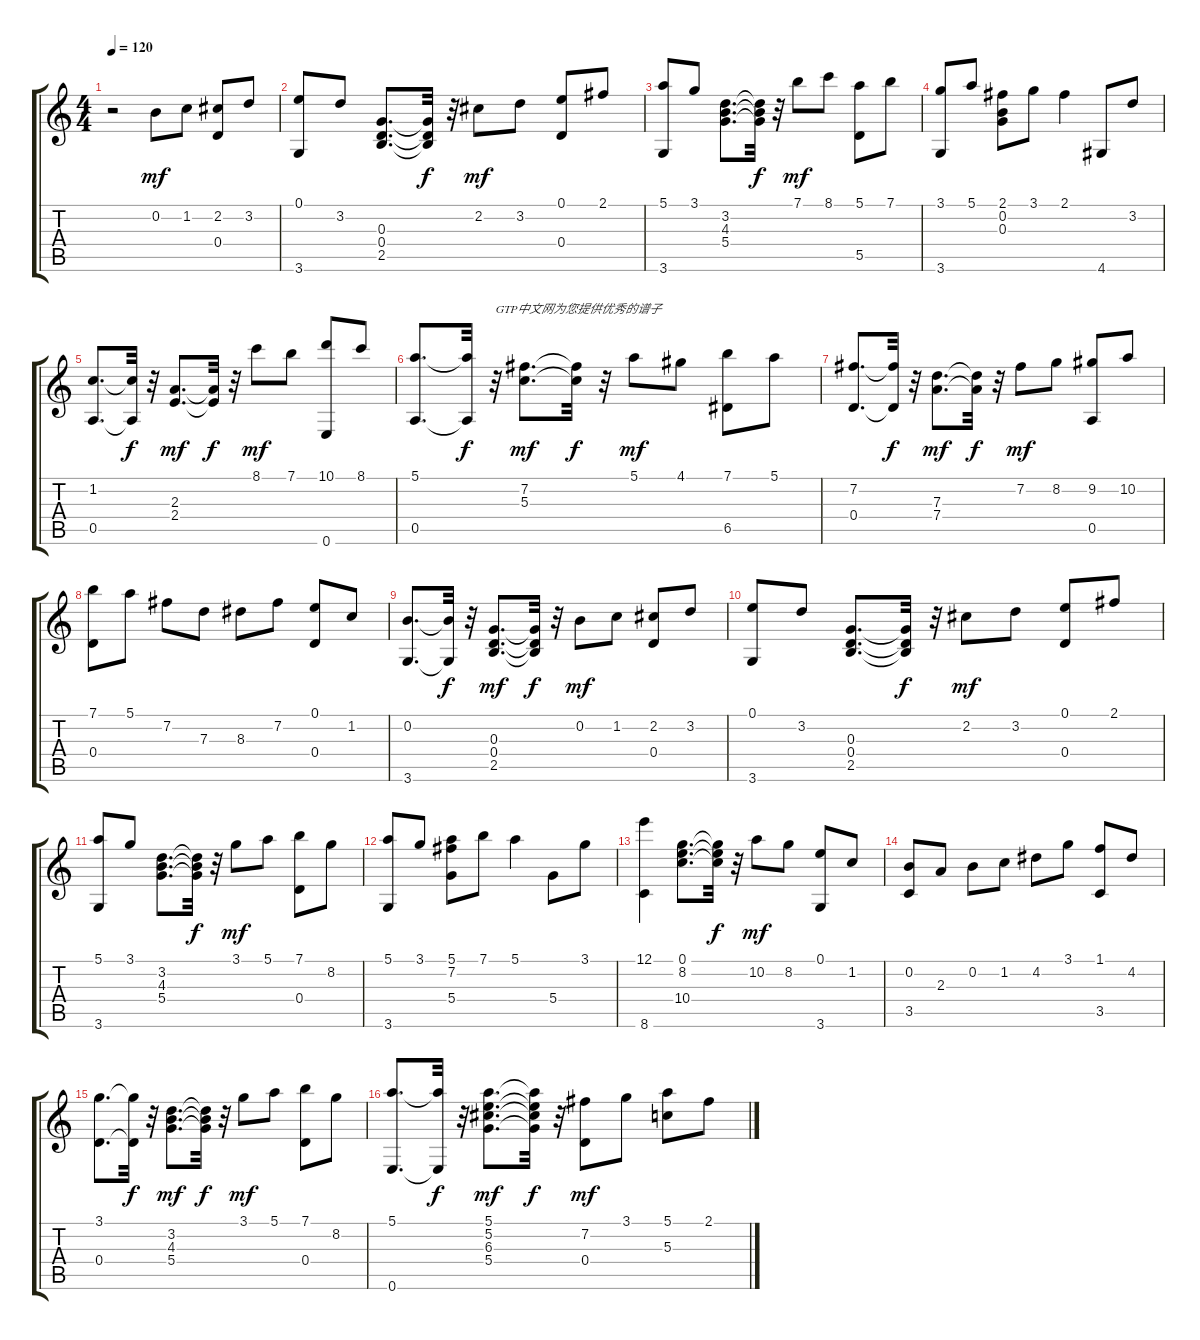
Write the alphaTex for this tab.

\track "" {instrument acousticguitarsteel}
\staff {score tabs}
\tuning (E4 B3 G3 D3 A2 E2) {hide}
\ts (4 4)
\tempo 120
\clef g2
\ks c
r.2{dy mf instrument acousticguitarsteel} 0.2.8 1.2.8 (2.2 0.4).8 3.2.8 |
(0.1 3.6).8 3.2.8 (0.3 0.4 2.5).8{d} (0.3{t} 0.4{t} 2.5{t}).32{dy f} r.32 2.2.8{dy mf} 3.2.8 (0.1 0.4).8 2.1.8 |
(5.1 3.6).8 3.1.8 (3.2 4.3 5.4).8{d} (3.2{t} 4.3{t} 5.4{t}).32{dy f} r.32 7.1.8{dy mf} 8.1.8 (5.1 5.5).8 7.1.8 |
(3.1 3.6).8 5.1.8 (2.1 0.2 0.3).8 3.1.8 2.1.4 4.6.8 3.2.8 |
(1.2 0.5).8{d} (1.2{t} 0.5{t}).32{dy f} r.32 (2.3 2.4).8{d dy mf} (2.3{t} 2.4{t}).32{dy f} r.32 8.1.8{dy mf} 7.1.8 (10.1 0.6).8 8.1.8 |
(5.1 0.5).8{d} (5.1{t} 0.5{t}).32{dy f} r.32{txt "GTP中文网为您提供优秀的谱子"} (7.2 5.3).8{d dy mf} (7.2{t} 5.3{t}).32{dy f} r.32 5.1.8{dy mf} 4.1.8 (7.1 6.5).8 5.1.8 |
(7.2 0.4).8{d} (7.2{t} 0.4{t}).32{dy f} r.32 (7.3 7.4).8{d dy mf} (7.3{t} 7.4{t}).32{dy f} r.32 7.2.8{dy mf} 8.2.8 (9.2 0.5).8 10.2.8 |
(7.1 0.4).8 5.1.8 7.2.8 7.3.8 8.3.8 7.2.8 (0.1 0.4).8 1.2.8 |
(0.2 3.6).8{d} (0.2{t} 3.6{t}).32{dy f} r.32 (0.3 0.4 2.5).8{d dy mf} (0.3{t} 0.4{t} 2.5{t}).32{dy f} r.32 0.2.8{dy mf} 1.2.8 (2.2 0.4).8 3.2.8 |
(0.1 3.6).8 3.2.8 (0.3 0.4 2.5).8{d} (0.3{t} 0.4{t} 2.5{t}).32{dy f} r.32 2.2.8{dy mf} 3.2.8 (0.1 0.4).8 2.1.8 |
(5.1 3.6).8 3.1.8 (3.2 4.3 5.4).8{d} (3.2{t} 4.3{t} 5.4{t}).32{dy f} r.32 3.1.8{dy mf} 5.1.8 (7.1 0.4).8 8.2.8 |
(5.1 3.6).8 3.1.8 (5.1 7.2 5.4).8 7.1.8 5.1.4 5.4.8 3.1.8 |
(12.1 8.6).4 (0.1 8.2 10.4).8{d} (0.1{t} 8.2{t} 10.4{t}).32{dy f} r.32 10.2.8{dy mf} 8.2.8 (0.1 3.6).8 1.2.8 |
(0.2 3.5).8 2.3.8 0.2.8 1.2.8 4.2.8 3.1.8 (1.1 3.5).8 4.2.8 |
(3.1 0.4).8{d} (3.1{t} 0.4{t}).32{dy f} r.32 (3.2 4.3 5.4).8{d dy mf} (3.2{t} 4.3{t} 5.4{t}).32{dy f} r.32 3.1.8{dy mf} 5.1.8 (7.1 0.4).8 8.2.8 |
(5.1 0.6).8{d} (5.1{t} 0.6{t}).32{dy f} r.32 (5.1 5.2 6.3 5.4).8{d dy mf} (5.1{t} 5.2{t} 6.3{t} 5.4{t}).32{dy f} r.32 (7.2 0.4).8{dy mf} 3.1.8 (5.1 5.3).8 2.1.8
